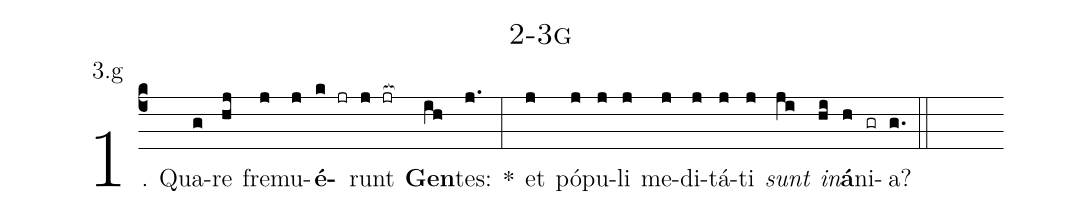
name: 2-3g;
annotation: 3.g;
%%
(c4)1. Qua(g)re(hj) fre(j)mu(j)<b>é</b>(k jr)runt(j jr[ocb:1{]) <b>Gen</b>(ih[ocb:0}])tes:(j.) *(:) et(j) pó(j)pu(j)li(j) me(j)di(j)tá(j)ti(j) <i>sunt</i>(ji) <i>in</i>(hi)<b>á</b>(h)ni(gr)a?(g.) (::)
